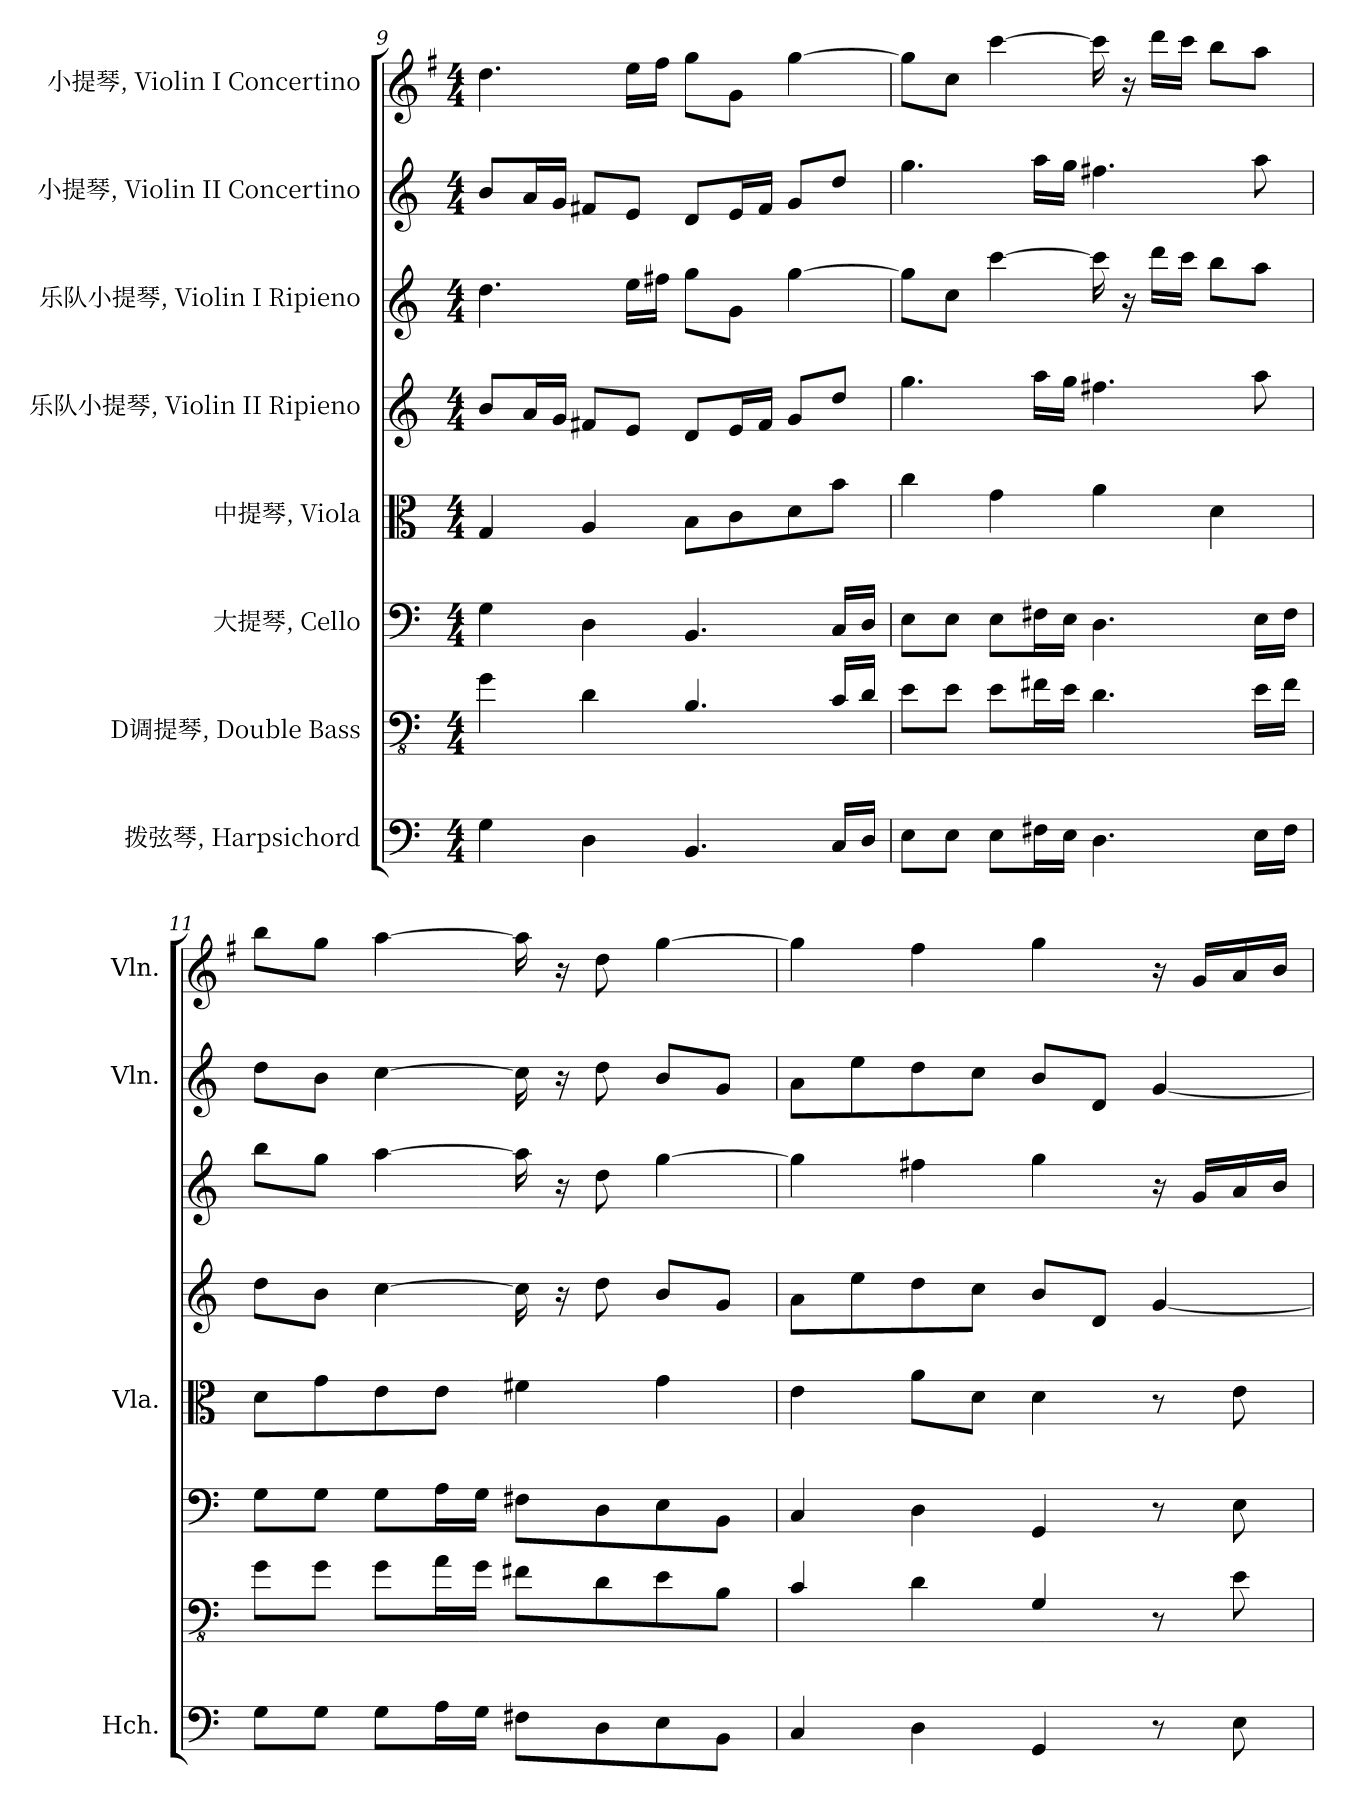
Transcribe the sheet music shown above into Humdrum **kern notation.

**kern	**kern	**kern	**kern	**kern	**kern	**kern	**kern
*part8	*part7	*part6	*part5	*part4	*part3	*part2	*part1
*staff8	*staff7	*staff6	*staff5	*staff4	*staff3	*staff2	*staff1
*I"拨弦琴, Harpsichord	*I"D调提琴, Double Bass	*I"大提琴, Cello	*I"中提琴, Viola	*I"乐队小提琴, Violin II Ripieno	*I"乐队小提琴, Violin I Ripieno	*I"小提琴, Violin II Concertino	*I"小提琴, Violin I Concertino
*I'Hch.	*	*	*I'Vla.	*	*	*I'Vln.	*I'Vln.
*clefF4	*clefFv4	*clefF4	*clefC3	*clefG2	*clefG2	*clefG2	*clefG2
*	*ITrd7c12	*	*	*	*	*	*
*k[]	*k[]	*k[]	*k[]	*k[]	*k[]	*k[]	*k[f#]
*M4/4	*M4/4	*M4/4	*M4/4	*M4/4	*M4/4	*M4/4	*M4/4
=9	=9	=9	=9	=9	=9	=9	=9
4G\	4GG\	4G\	4G/	8b/L	4.dd\	8b/L	4.dd\
.	.	.	.	16a/L	.	16a/L	.
.	.	.	.	16g/JJ	.	16g/JJ	.
4D\	4DD\	4D\	4A/	8f#X/L	.	8f#X/L	.
.	.	.	.	8e/J	16ee\LL	8e/J	16ee\LL
.	.	.	.	.	16ff#X\JJ	.	16ff#\JJ
4.BB/	4.BBB/	4.BB/	8B\L	8d/L	8gg\L	8d/L	8gg\L
.	.	.	8c\	16e/L	8g\J	16e/L	8g\J
.	.	.	.	16f#/JJ	.	16f#/JJ	.
.	.	.	8d\	8g/L	[4gg\	8g/L	[4gg\
16C/LL	16CC/LL	16C/LL	8b\J	8dd/J	.	8dd/J	.
16D/JJ	16DD/JJ	16D/JJ	.	.	.	.	.
=10	=10	=10	=10	=10	=10	=10	=10
8E\L	8EE\L	8E\L	4cc\	4.gg\	8gg\L]	4.gg\	8gg\L]
8E\J	8EE\J	8E\J	.	.	8cc\J	.	8cc\J
8E\L	8EE\L	8E\L	4g\	.	[4ccc\	.	[4ccc\
16F#X\L	16FF#X\L	16F#X\L	.	16aa\LL	.	16aa\LL	.
16E\JJ	16EE\JJ	16E\JJ	.	16gg\JJ	.	16gg\JJ	.
4.D\	4.DD\	4.D\	4a\	4.ff#X\	16ccc\]	4.ff#X\	16ccc\]
.	.	.	.	.	16r	.	16r
.	.	.	.	.	16ddd\LL	.	16ddd\LL
.	.	.	.	.	16ccc\JJ	.	16ccc\JJ
.	.	.	4d\	.	8bb\L	.	8bb\L
16E\LL	16EE\LL	16E\LL	.	8aa\	8aa\J	8aa\	8aa\J
16F#\JJ	16FF#\JJ	16F#\JJ	.	.	.	.	.
!!LO:PB:g=z
=11	=11	=11	=11	=11	=11	=11	=11
8G\L	8GG\L	8G\L	8d\L	8dd\L	8bb\L	8dd\L	8bb\L
8G\J	8GG\J	8G\J	8g\	8b\J	8gg\J	8b\J	8gg\J
8G\L	8GG\L	8G\L	8e\	[4cc\	[4aa\	[4cc\	[4aa\
16A\L	16AA\L	16A\L	8e\J	.	.	.	.
16G\JJ	16GG\JJ	16G\JJ	.	.	.	.	.
8F#X\L	8FF#X\L	8F#X\L	4f#X\	16cc\]	16aa\]	16cc\]	16aa\]
.	.	.	.	16r	16r	16r	16r
8D\	8DD\	8D\	.	8dd\	8dd\	8dd\	8dd\
8E\	8EE\	8E\	4g\	8b/L	[4gg\	8b/L	[4gg\
8BB\J	8BBB\J	8BB\J	.	8g/J	.	8g/J	.
=12	=12	=12	=12	=12	=12	=12	=12
4C/	4CC/	4C/	4e\	8a\L	4gg\]	8a\L	4gg\]
.	.	.	.	8ee\	.	8ee\	.
4D\	4DD\	4D\	8a\L	8dd\	4ff#X\	8dd\	4ff#\
.	.	.	8d\J	8cc\J	.	8cc\J	.
4GG/	4GGG/	4GG/	4d\	8b/L	4gg\	8b/L	4gg\
.	.	.	.	8d/J	.	8d/J	.
8r	8r	8r	8r	[4g/	16r	[4g/	16r
.	.	.	.	.	16g/LL	.	16g/LL
8E\	8EE\	8E\	8e\	.	16a/	.	16a/
.	.	.	.	.	16b/JJ	.	16b/JJ
=	=	=	=	=	=	=	=
*-	*-	*-	*-	*-	*-	*-	*-
